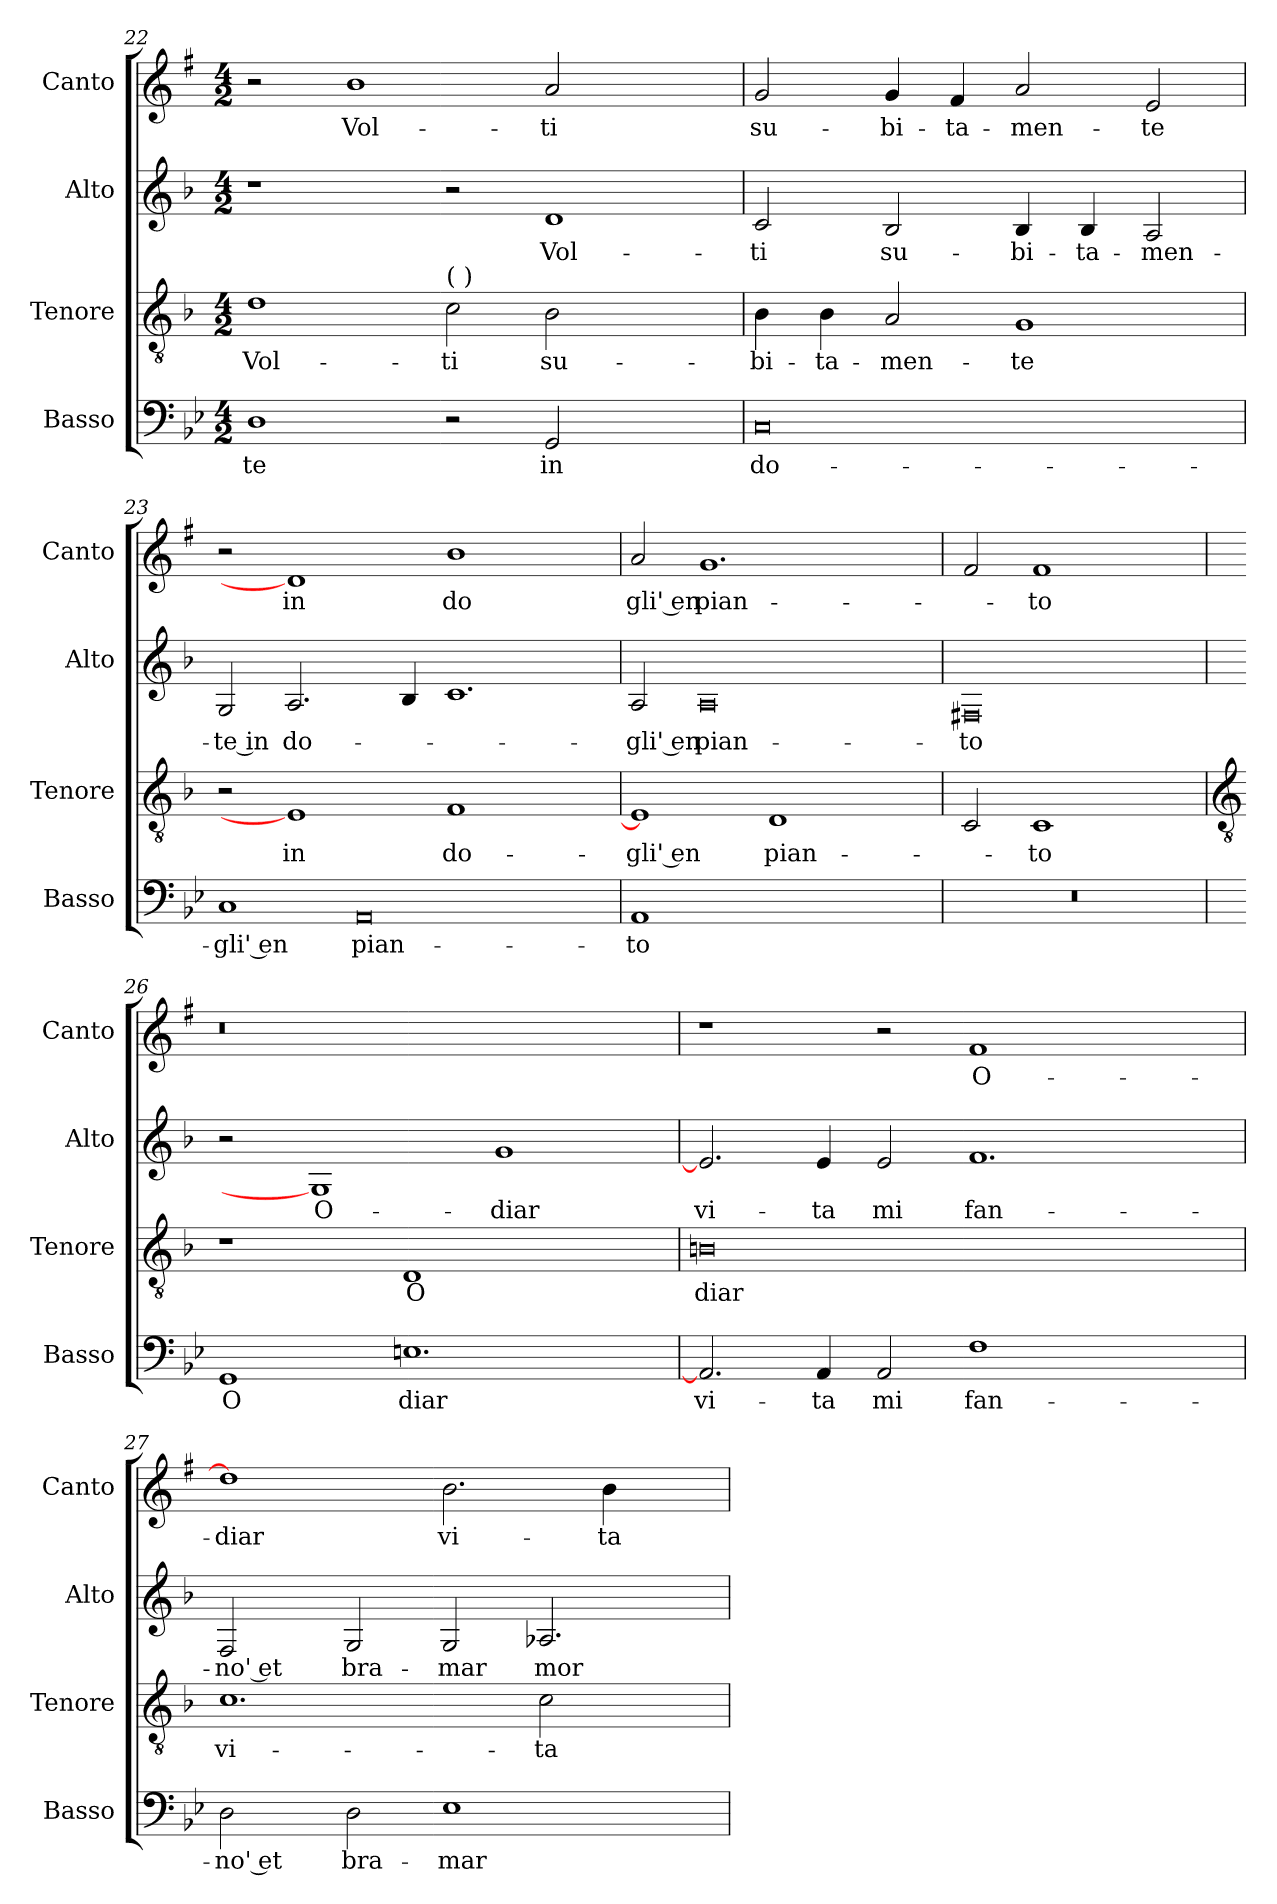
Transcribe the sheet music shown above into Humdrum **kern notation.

**kern	**text	**kern	**text	**kern	**text	**kern	**text
*part4	*part4	*part3	*part3	*part2	*part2	*part1	*part1
*staff4	*staff4	*staff3	*staff3	*staff2	*staff2	*staff1	*staff1
*I"Basso	*	*I"Tenore	*	*I"Alto	*	*I"Canto	*
*I'Basso	*	*I'Tenore	*	*I'Alto	*	*I'Canto	*
*clefF4	*	*clefGv2	*	*clefG2	*	*clefG2	*
*	*	*	*	*	*	*ITrd1c2	*
*k[b-e-]	*	*k[b-]	*	*k[b-]	*	*k[b-]	*
*B-:	*	*F:	*	*F:	*	*F:	*
*M4/2	*	*M4/2	*	*M4/2	*	*M4/2	*
=22	=22	=22	=22	=22	=22	=22	=22
!	!LO:LY:b	!	!LO:LY:b	!	!	!	!
1D	-te	1d	Vol-	1r	.	2r	.
!	!	!	!	!	!	!	!LO:LY:b
.	.	.	.	.	.	1a	Vol-
!	!	!LO:TX:a:t=(  )	!	!	!	!	!
!	!	!	!LO:LY:b	!	!	!	!
2r	.	2c	-ti	2r	.	.	.
!	!LO:LY:b	!	!LO:LY:b	!	!LO:LY:b	!	!LO:LY:b
2GG	in	2B-	su-	1d	Vol-	2g	-ti
2ryy	.	2ryy	.	.	.	2ryy	.
=22A	=22A	=22A	=22A	=22A	=22A	=22A	=22A
!	!LO:LY:b	!	!LO:LY:b	!	!LO:LY:b	!	!LO:LY:b
0C	do-	4B-	-bi-	2c	-ti	2f	su-
!	!	!	!LO:LY:b	!	!	!	!
.	.	4B-	-ta-	.	.	.	.
!	!	!	!LO:LY:b	!	!LO:LY:b	!	!LO:LY:b
.	.	2A	-men-	2B-	su-	4f	-bi-
!	!	!	!	!	!	!	!LO:LY:b
.	.	.	.	.	.	4e	-ta-
!	!	!	!LO:LY:b	!	!LO:LY:b	!	!LO:LY:b
.	.	1G	-te	4B-	-bi-	2g	-men-
!	!	!	!	!	!LO:LY:b	!	!
.	.	.	.	4B-	-ta-	.	.
!	!	!	!	!	!LO:LY:b	!	!LO:LY:b
.	.	.	.	2A	-men-	2d	-te
=23A	=23A	=23A	=23A	=23A	=23A	=23A	=23A
!	!LO:LY:b	!	!	!	!LO:LY:b	!	!
1C	-gli' en	2r	.	2G	-te in	2r	.
!	!	!	!LO:LY:b	!	!LO:LY:b	!	!LO:LY:b
.	.	1E]	in	2.A	do-	1c]	in
!	!LO:LY:b	!	!	!	!	!	!
0AA	pian-	.	.	.	.	.	.
.	.	.	.	4B-	.	.	.
!	!	!	!LO:LY:b	!	!	!	!LO:LY:b
.	.	1F	do-	1.c	.	1a	do
.	.	2ryy	.	.	.	2ryy	.
=24A	=24A	=24A	=24A	=24A	=24A	=24A	=24A
!	!LO:LY:b	!	!LO:LY:b	!	!LO:LY:b	!	!LO:LY:b
1AA	-to	1E]	-gli' en	2A	-gli' en	2g	gli' en
!	!	!	!	!	!LO:LY:b	!	!LO:LY:b
.	.	.	.	0A	pian-	1.f	pian-
!	!	!	!LO:LY:b	!	!	!	!
1.ryy	.	1D	pian-	.	.	.	.
.	.	2ryy	.	.	.	2ryy	.
!!LO:LB:g=z
=25A	=25A	=25A	=25A	=25A	=25A	=25A	=25A
!	!	!	!	!	!LO:LY:b	!	!
0r	.	2C	.	0F#X	-to	2e	.
!	!	!	!LO:LY:b	!	!	!	!LO:LY:b
.	.	1C	-to	.	.	1e	-to
.	.	2ryy	.	.	.	2ryy	.
!!LO:LB:g=z
=26	=26	=26	=26	=26	=26	=26	=26
*	*	*clefGv2	*	*	*	*	*
!	!LO:LY:b	!	!	!	!	!	!
*	*	*	*	*	*	*^	*
1GG	O	1r	.	2r	.	0r	0ryy	.
!	!	!	!	!	!LO:LY:b	!	!	!
.	.	.	.	1G]	O-	.	.	.
!	!LO:LY:b	!	!LO:LY:b	!	!	!	!	!
1.En	diar	1D	O	.	.	.	.	.
!	!	!	!	!	!LO:LY:b	!	!	!
.	.	.	.	1g	-diar	.	.	.
.	.	2ryy	.	.	.	2ryy	2ryy	.
=27	=27	=27	=27	=27	=27	=27	=27	=27
!	!LO:LY:b	!	!LO:LY:b	!	!LO:LY:b	!	!	!
2.AA]	vi-	0Bn	diar	2.e]	vi-	1r	1ryy	.
!	!LO:LY:b	!	!	!	!LO:LY:b	!	!	!
4AA	-ta	.	.	4e	-ta	.	.	.
!	!LO:LY:b	!	!	!	!LO:LY:b	!	!	!
2AA	mi	.	.	2e	mi	2r	2ryy	.
!	!LO:LY:b	!	!	!	!LO:LY:b	!	!	!LO:LY:b
1F	fan-	.	.	1.f	fan-	1e	2ryy	O-
.	.	1ryy	.	.	.	.	2ryy	.
2ryy	.	.	.	.	.	2ryy	2ryy	.
=27A	=27A	=27A	=27A	=27A	=27A	=27A	=27A	=27A
!	!LO:LY:b	!	!LO:LY:b	!	!LO:LY:b	!	!	!LO:LY:b
2D	-no' et	1.c	vi-	2F	-no' et	1cc]	4ryy	-diar
.	.	.	.	.	.	.	0ryy	.
!	!LO:LY:b	!	!	!	!LO:LY:b	!	!	!
2D	bra-	.	.	2G	bra-	.	.	.
!	!LO:LY:b	!	!	!	!LO:LY:b	!	!	!LO:LY:b
1E-	-mar	.	.	2G	-mar	2.a	.	vi-
!	!	!	!LO:LY:b	!	!LO:LY:b	!	!	!
.	.	2c	-ta	2.A-X	mor-	.	.	.
!	!	!	!	!	!	!	!	!LO:LY:b
.	.	.	.	.	.	4a	.	-ta
4ryy	.	4ryy	.	.	.	4ryy	.	.
*	*	*	*	*	*	*v	*v	*
=	=	=	=	=	=	=	=
*-	*-	*-	*-	*-	*-	*-	*-
